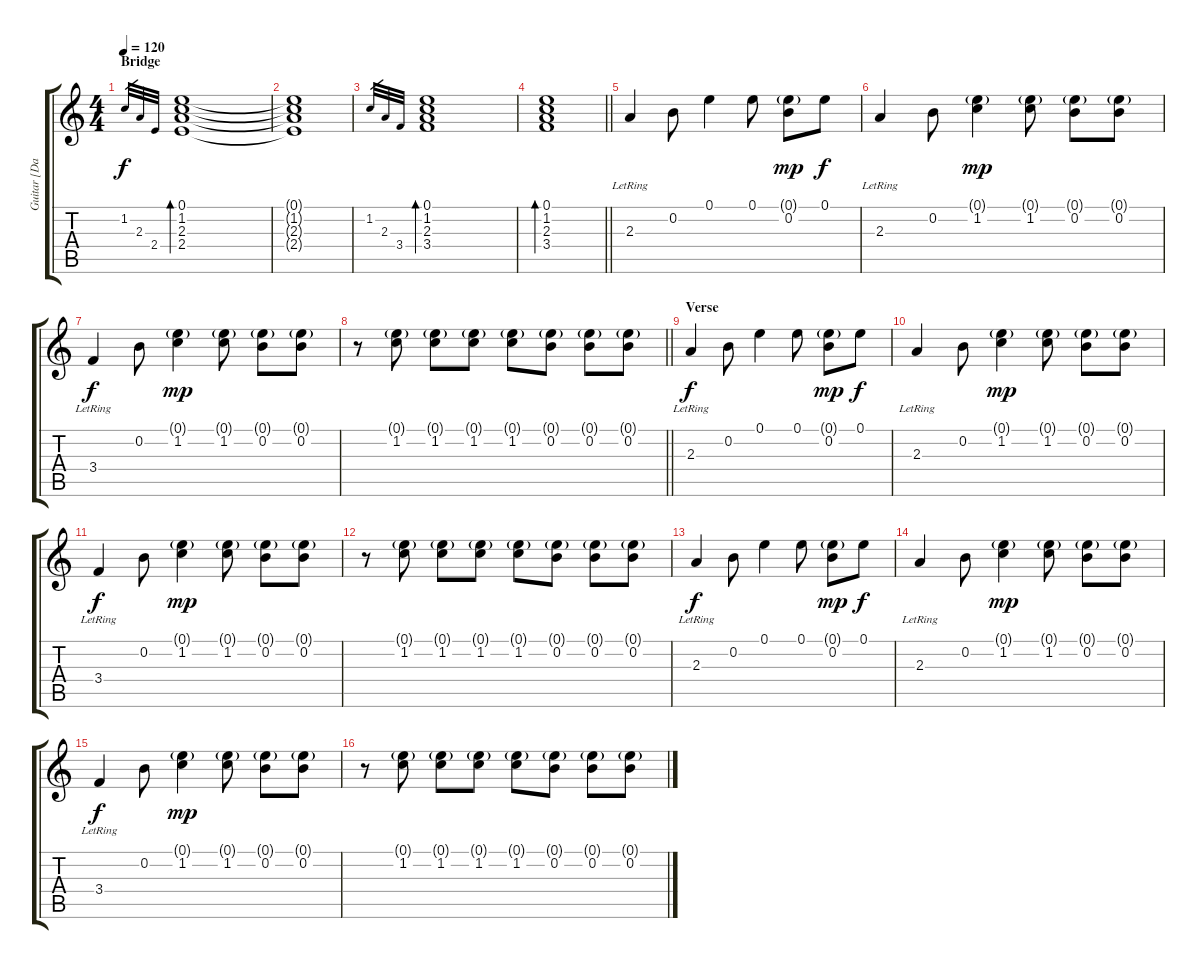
\track ("Guitar [Daniel Ash]" "Guitar [Da") {instrument electricguitarclean}
\staff {score tabs}
\tuning (E4 B3 G3 D3 A2 E2) {hide}
\ts (4 4)
\section ("" "Bridge")
\tempo 120
\clef g2
\ks c
1.2.32{gr dy f} 2.3.32{gr} 2.4.32{gr} (0.1 1.2 2.3 2.4).1{bd 30 volume 6 instrument distortionguitar} |
(0.1{t} 1.2{t} 2.3{t} 2.4{t}).1 |
1.2.32{gr} 2.3.32{gr} 3.4.32{gr} (0.1 1.2 2.3 3.4).1{bd 30 volume 7} |
\barLineRight lightlight
(0.1 1.2 2.3 3.4).1{bd 30} |
2.3{lr}.4{volume 10 instrument electricguitarclean} 0.2.8 0.1.4 0.1.8 (0.1{g} 0.2).8{dy mp} 0.1.8{dy f} |
2.3{lr}.4 0.2.8 (0.1{g} 1.2).4{dy mp} (0.1{g} 1.2).8 (0.1{g} 0.2).8 (0.1{g} 0.2).8 |
3.4{lr}.4{dy f} 0.2.8 (0.1{g} 1.2).4{dy mp} (0.1{g} 1.2).8 (0.1{g} 0.2).8 (0.1{g} 0.2).8 |
\barLineRight lightlight
r.8 (0.1{g} 1.2).8 (0.1{g} 1.2).8 (0.1{g} 1.2).8 (0.1{g} 1.2).8 (0.1{g} 0.2).8 (0.1{g} 0.2).8 (0.1{g} 0.2).8 |
\section ("" "Verse")
2.3{lr}.4{dy f} 0.2.8 0.1.4 0.1.8 (0.1{g} 0.2).8{dy mp} 0.1.8{dy f} |
2.3{lr}.4 0.2.8 (0.1{g} 1.2).4{dy mp} (0.1{g} 1.2).8 (0.1{g} 0.2).8 (0.1{g} 0.2).8 |
3.4{lr}.4{dy f} 0.2.8 (0.1{g} 1.2).4{dy mp} (0.1{g} 1.2).8 (0.1{g} 0.2).8 (0.1{g} 0.2).8 |
r.8 (0.1{g} 1.2).8 (0.1{g} 1.2).8 (0.1{g} 1.2).8 (0.1{g} 1.2).8 (0.1{g} 0.2).8 (0.1{g} 0.2).8 (0.1{g} 0.2).8 |
2.3{lr}.4{dy f} 0.2.8 0.1.4 0.1.8 (0.1{g} 0.2).8{dy mp} 0.1.8{dy f} |
2.3{lr}.4 0.2.8 (0.1{g} 1.2).4{dy mp} (0.1{g} 1.2).8 (0.1{g} 0.2).8 (0.1{g} 0.2).8 |
3.4{lr}.4{dy f} 0.2.8 (0.1{g} 1.2).4{dy mp} (0.1{g} 1.2).8 (0.1{g} 0.2).8 (0.1{g} 0.2).8 |
r.8 (0.1{g} 1.2).8 (0.1{g} 1.2).8 (0.1{g} 1.2).8 (0.1{g} 1.2).8 (0.1{g} 0.2).8 (0.1{g} 0.2).8 (0.1{g} 0.2).8
